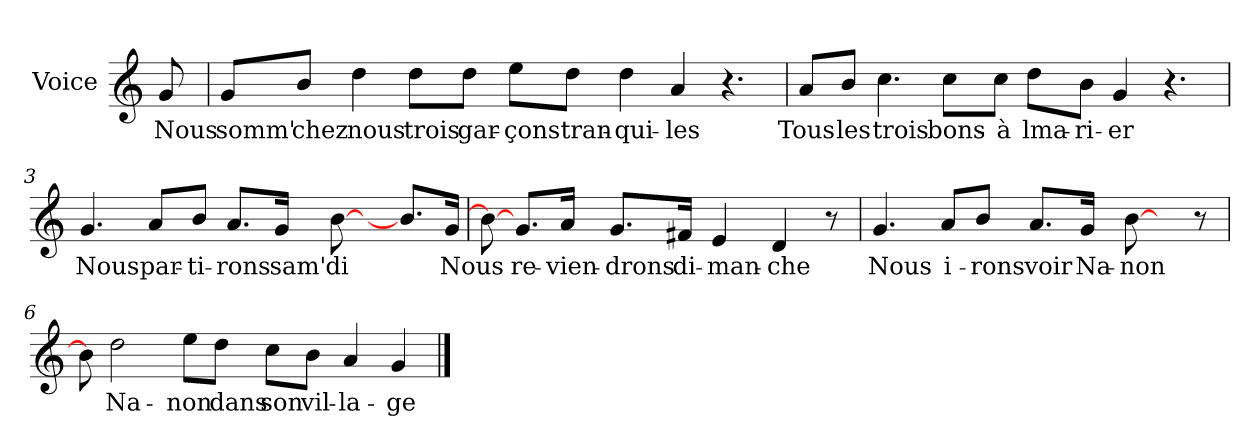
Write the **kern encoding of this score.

**kern	**text
*part1	*part1
*staff1	*staff1
*I"Voice	*
*I'V	*
*clefG2	*
*k[]	*
*C:	*
=	=
8g/	Nous
=1	=1
8g/L	somm'
8b/J	chez
4dd\	nous
8dd\L	trois
8dd\J	gar-
8ee\L	-çons
8dd\J	tran-
4dd\	-qui-
4a/	-les
4.r	.
=2	=2
8a/L	Tous
8b/J	les
4.cc\	trois
8cc\L	bons-
8cc\J	-à
8dd\L	lma-
8b\J	-ri-
4g/	-er
4.r	.
!!LO:LB:g=z
=3	=3
4.g/	Nous
8a/L	par-
8b/J	-ti-
8.a/L	-rons
16g/Jk	sam'
[8b\	di
8ryy	.
8.b/L]	.
16g/Jk	Nous
=4	=4
8b\_	.
8.g/L	re-
16a/Jk	-vien-
8.g/L	-drons
16f#X/Jk	di-
4e/	-man-
4d/	-che
8r	.
!!LO:LB:g=z
=5	=5
4.g/	Nous
8a/L	i-
8b/J	-rons
8.a/L	voir
16g/Jk	Na-
[8b\	-non
8ryy	.
8r	.
=6	=6
8b\]	.
2dd\	Na-
8ee\L	-non
8dd\J	dans
8cc\L	son
8b\J	vil-
4a/	-la-
4g/	-ge
==	==
*-	*-
